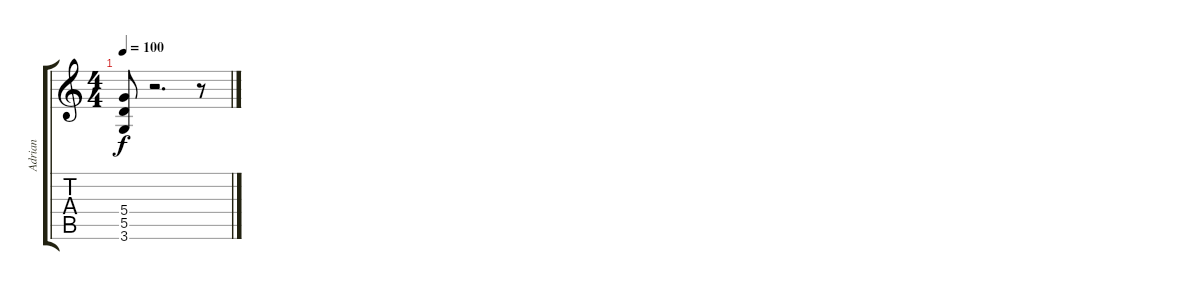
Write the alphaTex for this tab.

\track ("Adrian" "Adrian") {instrument distortionguitar}
\staff {score tabs}
\tuning (E4 B3 G3 D3 A2 E2) {hide}
\ts (4 4)
\tempo 100
\clef g2
\ks c
(5.4 5.5 3.6).8{dy f} r.2{d} r.8
